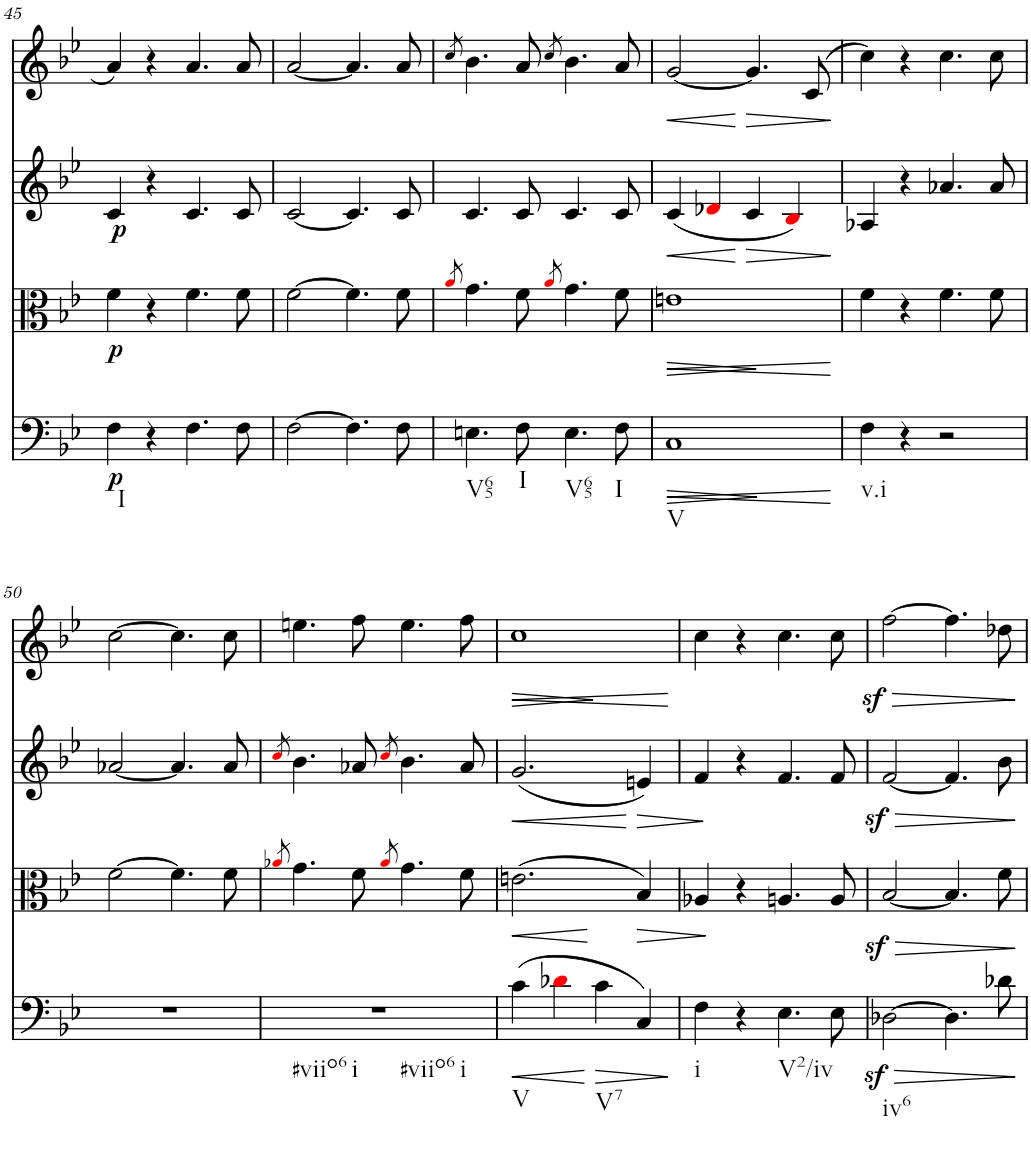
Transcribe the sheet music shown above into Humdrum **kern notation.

**kern	**dynam	**kern	**dynam	**kern	**dynam	**kern	**dynam
*part4	*part4	*part3	*part3	*part2	*part2	*part1	*part1
*staff4	*staff4	*staff3	*staff3	*staff2	*staff2	*staff1	*staff1
*I"Violoncello	*	*I"Viola	*	*I"Violin II	*	*I"Violin I	*
*I'Vc	*	*I'Vla	*	*I'Vln	*	*I'Vln	*
!!LO:PB:g=z
*clefF4	*	*clefC3	*	*clefG2	*	*clefG2	*
*k[b-e-]	*	*k[b-e-]	*	*k[b-e-]	*	*k[b-e-]	*
*B-:	*	*B-:	*	*B-:	*	*B-:	*
*M2/2	*	*M2/2	*	*M2/2	*	*M2/2	*
=45	=45	=45	=45	=45	=45	=45	=45
!LO:TX:b:t=I	!	!	!	!	!	!	!
!	!LO:DY:b	!	!LO:DY:b	!	!LO:DY:b	!	!
4F\	p	4f\	p	4c/	p	4a/	.
4r	.	4r	.	4r	.	4r	.
4.F\	.	4.f\	.	4.c/	.	4.a/	.
8F\	.	8f\	.	8c/	.	8a/	.
=46	=46	=46	=46	=46	=46	=46	=46
[2F\	.	[2f\	.	[2c/	.	[2a/	.
4.F\]	.	4.f\]	.	4.c/]	.	4.a/]	.
8F\	.	8f\	.	8c/	.	8a/	.
=47	=47	=47	=47	=47	=47	=47	=47
.	.	8qai/	.	.	.	8qcc/	.
!LO:TX:b:t=V65	!	!	!	!	!	!	!
4.En\	.	4.g\	.	4.c/	.	4.b-\	.
!LO:TX:b:t=I	!	!	!	!	!	!	!
8F\	.	8f\	.	8c/	.	8a/	.
.	.	8qai/	.	.	.	8qcc/	.
!LO:TX:b:t=V65	!	!	!	!	!	!	!
4.E\	.	4.g\	.	4.c/	.	4.b-\	.
!LO:TX:b:t=I	!	!	!	!	!	!	!
8F\	.	8f\	.	8c/	.	8a/	.
=48	=48	=48	=48	=48	=48	=48	=48
!LO:TX:b:t=V	!	!	!	!	!	!	!
!	!LO:HP:b	!	!	!	!	!	!
!	!LO:HP:n=1:b	!	!LO:HP:b	!	!	!	!
!	!	!	!LO:HP:n=1:b	!	!LO:HP:b	!	!LO:HP:b
1C	< >	1en	> <	(4c/	<	[2g/	<
.	.	.	.	4d-Xi/	.	.	.
!	!	!	!	!	!LO:HP:n=1:b	!	!LO:HP:n=1:b
.	.	.	.	4c/	[ >	4.g/]	[ >
.	.	.	.	4B-i/)	.	.	.
.	.	.	.	.	.	(8c/	.
.	[	.	]	.	]	.	]
=49	=49	=49	=49	=49	=49	=49	=49
!LO:TX:b:t=v.i	!	!	!	!	!	!	!
4F\	.	4f\	.	4A-X/	.	4cc\)	.
4r	]	4r	[	4r	.	4r	.
2r	.	4.f\	.	4.a-X/	.	4.cc\	.
.	.	8f\	.	8a-/	.	8cc\	.
!!LO:LB:g=z
=50	=50	=50	=50	=50	=50	=50	=50
1r	.	[2f\	.	[2a-X/	.	[2cc\	.
.	.	4.f\]	.	4.a-/]	.	4.cc\]	.
.	.	8f\	.	8a-/	.	8cc\	.
=51	=51	=51	=51	=51	=51	=51	=51
.	.	8qa-Xi/	.	8qcci/	.	.	.
!LO:TX:b:t=#viio6	!	!	!	!	!	!	!
!LO:TX:b:t=i	!	!	!	!	!	!	!
!LO:TX:b:t=#viio6	!	!	!	!	!	!	!
!LO:TX:b:t=i	!	!	!	!	!	!	!
1r	.	4.g\	.	4.b-\	.	4.een\	.
.	.	8f\	.	8a-X/	.	8ff\	.
.	.	8qa-i/	.	8qcci/	.	.	.
.	.	4.g\	.	4.b-\	.	4.ee\	.
.	.	8f\	.	8a-/	.	8ff\	.
=52	=52	=52	=52	=52	=52	=52	=52
!LO:TX:b:t=V	!	!	!	!	!	!	!
!	!LO:HP:b	!	!LO:HP:b	!	!LO:HP:b	!	!LO:HP:b
!	!	!	!	!	!	!	!LO:HP:n=1:b
(4c\	<	(2.en\	<	(2.g/	<	1cc	< >
4d-Xi\	.	.	.	.	.	.	.
!LO:TX:b:t=V7	!	!	!	!	!	!	!
!	!LO:HP:n=1:b	!	!	!	!	!	!
4c\	[ >	.	.	.	.	.	.
!	!	!	!LO:HP:n=1:b	!	!LO:HP:n=1:b	!	!
4C/)	.	4B-/)	[ >	4en/)	[ >	.	.
.	]	.	]	.	]	.	[
=53	=53	=53	=53	=53	=53	=53	=53
!LO:TX:b:t=i	!	!	!	!	!	!	!
4F\	.	4A-X/	.	4f/	.	4cc\	.
4r	.	4r	.	4r	.	4r	]
!LO:TX:b:t=V2/iv	!	!	!	!	!	!	!
4.E-\	.	4.An/	.	4.f/	.	4.cc\	.
8E-\	.	8A/	.	8f/	.	8cc\	.
=54	=54	=54	=54	=54	=54	=54	=54
!LO:TX:b:t=iv6	!	!	!	!	!	!	!
!	!LO:HP:b	!	!LO:HP:b	!	!LO:HP:b	!	!LO:HP:b
[2D-Xz<\	>	[2B-z</	>	[2fz</	>	[2ffz<\	>
4.D-\]	.	4.B-/]	.	4.f/]	.	4.ff\]	.
8d-X\	.	8f\	.	8b-\	.	8dd-X\	.
.	]	.	]	.	]	.	]
=	=	=	=	=	=	=	=
*-	*-	*-	*-	*-	*-	*-	*-
